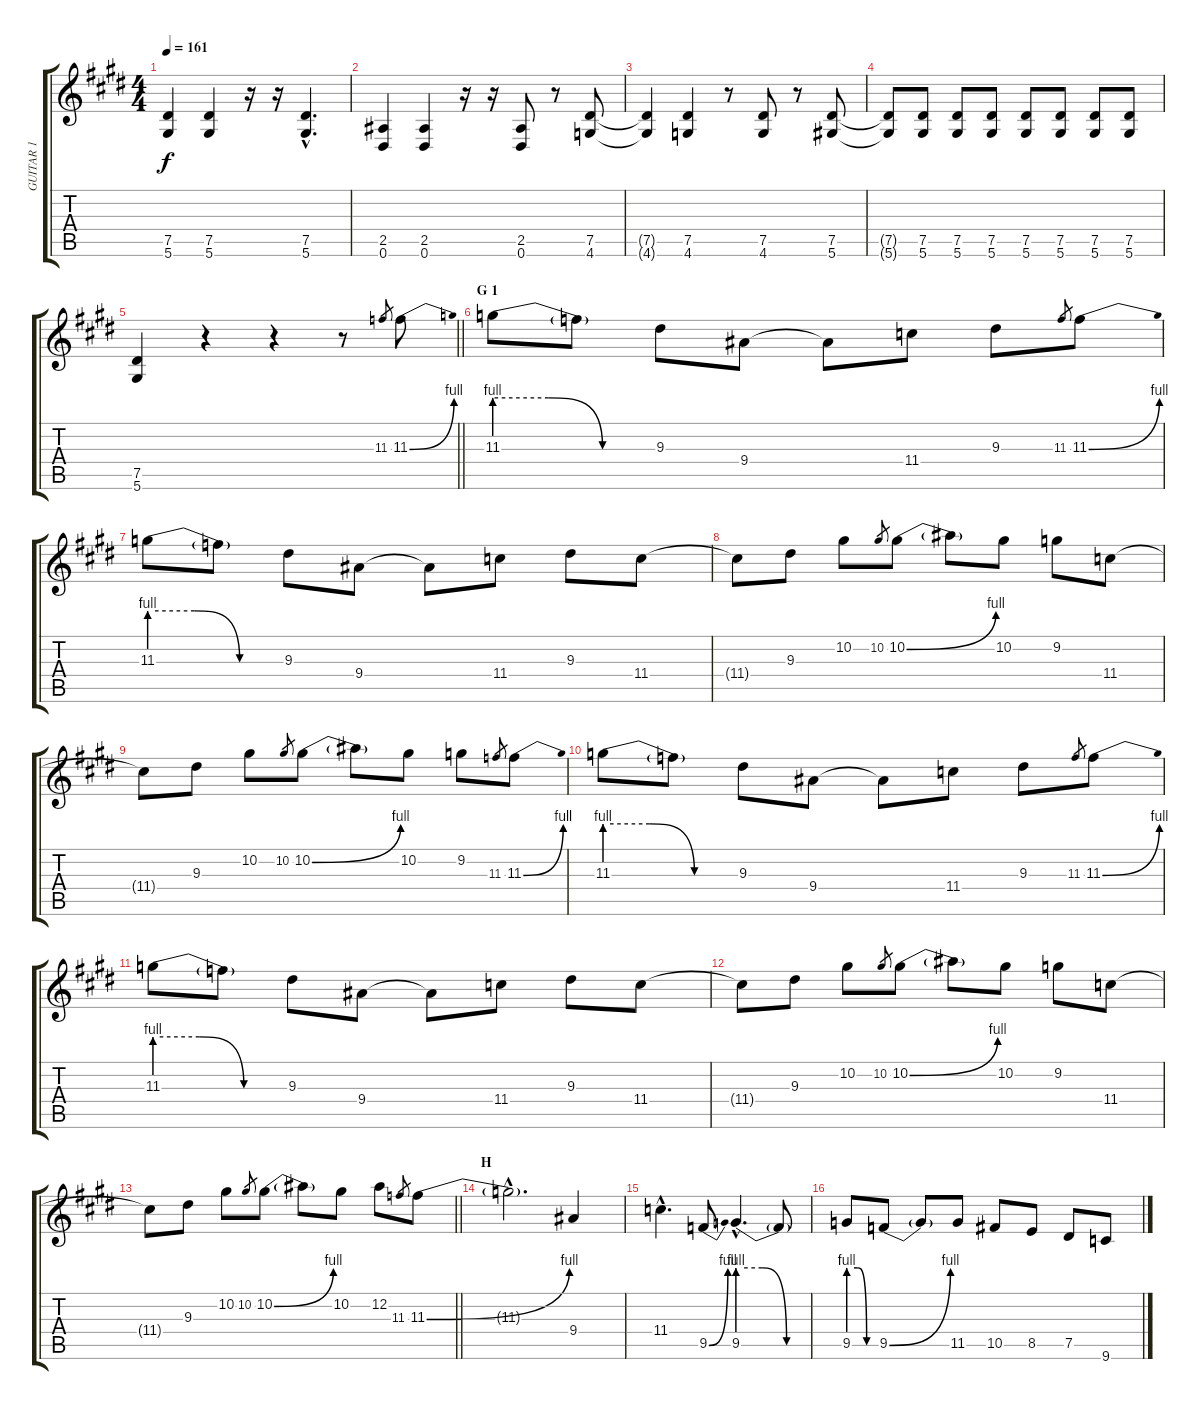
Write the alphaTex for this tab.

\track ("GUITAR 1" "GUITAR 1") {instrument distortionguitar}
\staff {score tabs}
\tuning (Eb4 Bb3 Gb3 Db3 Ab2 Eb2) {hide}
\ts (4 4)
\tempo 161
\clef g2
\ks e
(7.5{t} 5.6{t}).4{dy f} (7.5 5.6).4 r.16 r.16 (7.5{hac} 5.6{hac}).4{d} |
(2.5 0.6).4{volume 10 balance 13 instrument distortionguitar} (2.5 0.6).4 r.16 r.16 (2.5 0.6).8 r.8 (7.5 4.6).8 |
(7.5{t} 4.6{t}).4 (7.5 4.6).4 r.8 (7.5 4.6).8 r.8 (7.5 5.6).8 |
(7.5{t} 5.6{t}).8 (7.5 5.6).8 (7.5 5.6).8 (7.5 5.6).8 (7.5 5.6).8 (7.5 5.6).8 (7.5 5.6).8 (7.5 5.6).8 |
\barLineRight lightlight
(7.5 5.6).4 r.4 r.4 r.8{volume 10 balance 8} 11.3.8{gr} 11.3{be (bend 0 0 60 4)}.8 |
\section ("" "G 1")
11.3{be (custom 0 4 20 4 40 0 60 0)}.8 11.3{t}.8 9.3.8 9.4.8 9.4{t}.8 11.4.8 9.3.8 11.3.8{gr} 11.3{be (bend 0 0 60 4)}.8 |
11.3{be (custom 0 4 20 4 40 0 60 0)}.8 11.3{t}.8 9.3.8 9.4.8 9.4{t}.8 11.4.8 9.3.8 11.4.8 |
11.4{t}.8 9.3.8 10.2.8 10.2.8{gr} 10.2{be (bend 0 0 60 4)}.8 10.2{t}.8 10.2.8 9.2.8 11.4.8 |
11.4{t}.8 9.3.8 10.2.8 10.2.8{gr} 10.2{be (bend 0 0 60 4)}.8 10.2{t}.8 10.2.8 9.2.8 11.3.8{gr} 11.3{be (bend 0 0 60 4)}.8 |
11.3{be (custom 0 4 20 4 40 0 60 0)}.8 11.3{t}.8 9.3.8 9.4.8 9.4{t}.8 11.4.8 9.3.8 11.3.8{gr} 11.3{be (bend 0 0 60 4)}.8 |
11.3{be (custom 0 4 20 4 40 0 60 0)}.8 11.3{t}.8 9.3.8 9.4.8 9.4{t}.8 11.4.8 9.3.8 11.4.8 |
11.4{t}.8 9.3.8 10.2.8 10.2.8{gr} 10.2{be (bend 0 0 60 4)}.8 10.2{t}.8 10.2.8 9.2.8 11.4.8 |
\barLineRight lightlight
11.4{t}.8 9.3.8 10.2.8 10.2.8{gr} 10.2{be (bend 0 0 60 4)}.8 10.2{t}.8 10.2.8 12.2.8 11.3.8{gr} 11.3{be (bend 0 0 60 4)}.8 |
\section ("" "H")
11.3{hac t}.2{d volume 12 balance 8} 9.4.4 |
11.4{hac}.4{d} 9.5{be (bend 0 0 60 4)}.8 9.5{be (custom 0 4 20 4 40 0 60 0) hac}.4{d} 9.5{t}.8 |
9.5{be (custom 0 4 20 4 40 0 60 0)}.8 9.5{be (bend 0 0 60 4)}.8 9.5{t}.8 11.5.8 10.5.8 8.5.8 7.5.8 9.6.8
